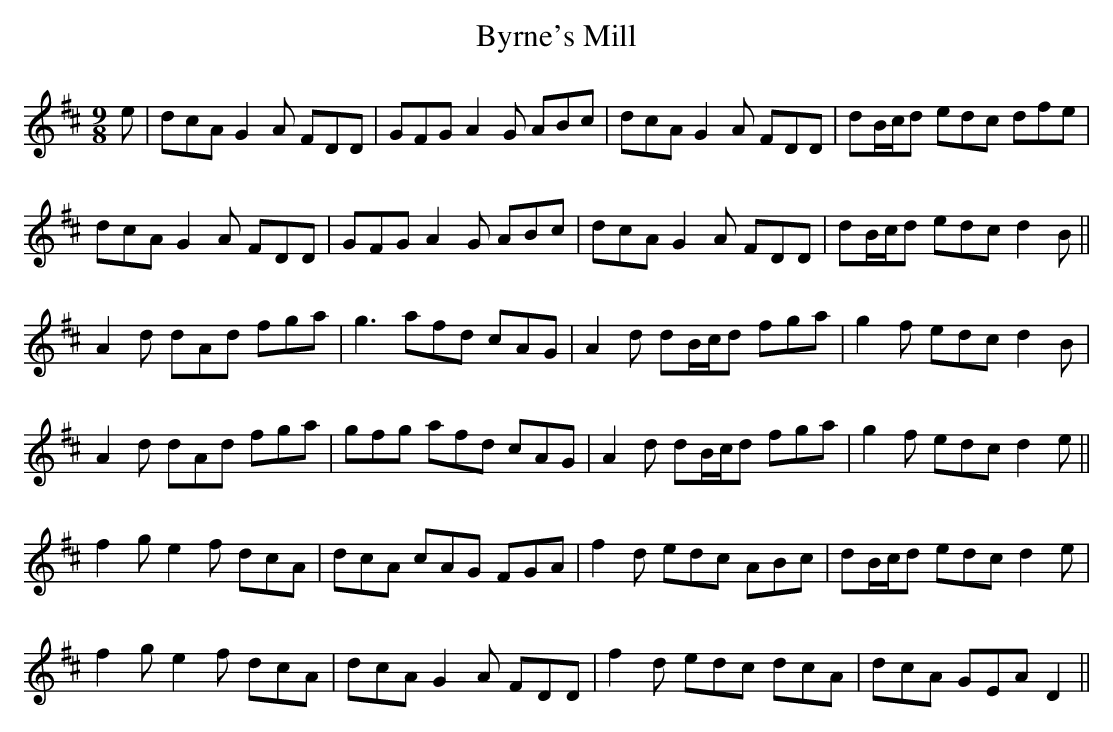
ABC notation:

X:1
T: Byrne's Mill
M: 9/8
L: 1/8
K: Dmaj
e|dcA G2 A FDD|GFG A2G ABc|dcA G2 A FDD|dB/c/d edc dfe|
dcA G2 A FDD|GFG A2G ABc|dcA G2 A FDD|dB/c/d edc d2B||
A2 d dAd fga|g3 afd cAG|A2d dB/c/d fga|g2 f edc d2 B|
A2 d dAd fga|gfg afd cAG|A2d dB/c/d fga|g2 f edc d2 e||
f2g e2f dcA|dcA cAG FGA|f2d edc ABc|dB/c/d edc d2 e|
f2g e2f dcA|dcA G2 A FDD|f2d edc dcA|dcA GEA D2||
